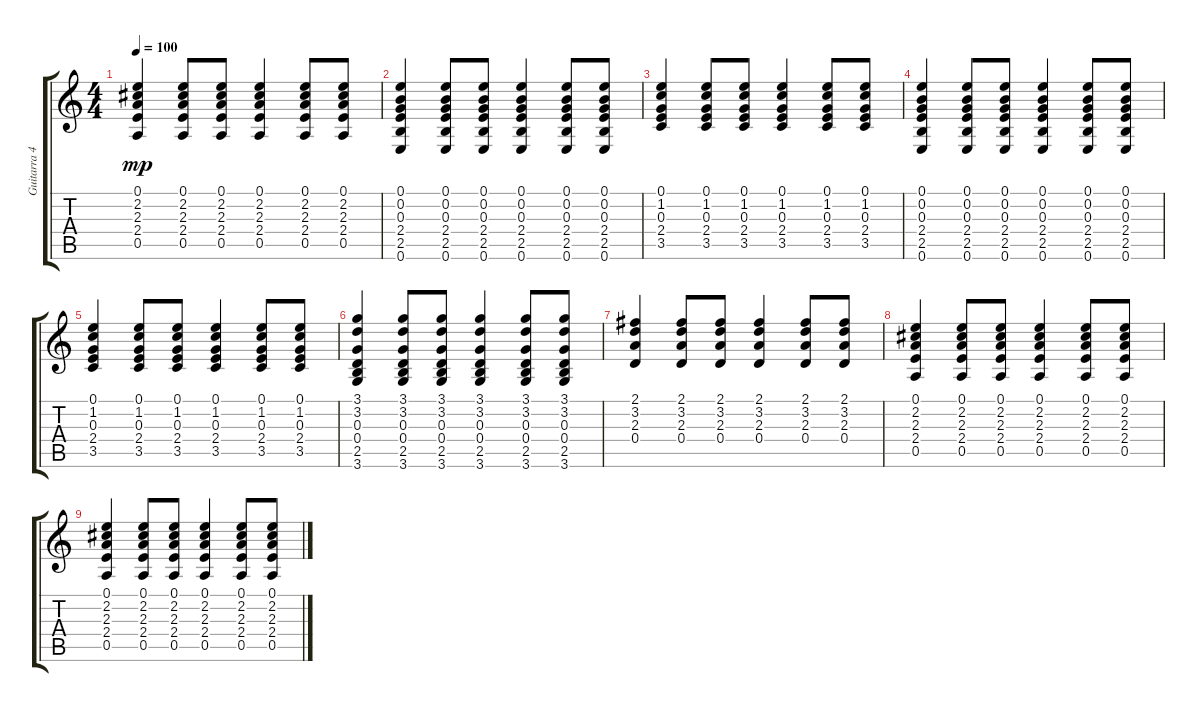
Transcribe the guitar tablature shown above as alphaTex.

\track ("Guitarra 4" "Guitarra 4") {instrument acousticguitarsteel}
\staff {score tabs}
\tuning (E4 B3 G3 D3 A2 E2) {hide}
\ts (4 4)
\tempo 100
\clef g2
\ks c
(0.1 2.2 2.3 2.4 0.5).4{dy mp} (0.1 2.2 2.3 2.4 0.5).8 (0.1 2.2 2.3 2.4 0.5).8 (0.1 2.2 2.3 2.4 0.5).4 (0.1 2.2 2.3 2.4 0.5).8 (0.1 2.2 2.3 2.4 0.5).8 |
(0.1 0.2 0.3 2.4 2.5 0.6).4 (0.1 0.2 0.3 2.4 2.5 0.6).8 (0.1 0.2 0.3 2.4 2.5 0.6).8 (0.1 0.2 0.3 2.4 2.5 0.6).4 (0.1 0.2 0.3 2.4 2.5 0.6).8 (0.1 0.2 0.3 2.4 2.5 0.6).8 |
(0.1 1.2 0.3 2.4 3.5).4 (0.1 1.2 0.3 2.4 3.5).8 (0.1 1.2 0.3 2.4 3.5).8 (0.1 1.2 0.3 2.4 3.5).4 (0.1 1.2 0.3 2.4 3.5).8 (0.1 1.2 0.3 2.4 3.5).8 |
(0.1 0.2 0.3 2.4 2.5 0.6).4 (0.1 0.2 0.3 2.4 2.5 0.6).8 (0.1 0.2 0.3 2.4 2.5 0.6).8 (0.1 0.2 0.3 2.4 2.5 0.6).4 (0.1 0.2 0.3 2.4 2.5 0.6).8 (0.1 0.2 0.3 2.4 2.5 0.6).8 |
(0.1 1.2 0.3 2.4 3.5).4 (0.1 1.2 0.3 2.4 3.5).8 (0.1 1.2 0.3 2.4 3.5).8 (0.1 1.2 0.3 2.4 3.5).4 (0.1 1.2 0.3 2.4 3.5).8 (0.1 1.2 0.3 2.4 3.5).8 |
(3.1 3.2 0.3 0.4 2.5 3.6).4 (3.1 3.2 0.3 0.4 2.5 3.6).8 (3.1 3.2 0.3 0.4 2.5 3.6).8 (3.1 3.2 0.3 0.4 2.5 3.6).4 (3.1 3.2 0.3 0.4 2.5 3.6).8 (3.1 3.2 0.3 0.4 2.5 3.6).8 |
(2.1 3.2 2.3 0.4).4 (2.1 3.2 2.3 0.4).8 (2.1 3.2 2.3 0.4).8 (2.1 3.2 2.3 0.4).4 (2.1 3.2 2.3 0.4).8 (2.1 3.2 2.3 0.4).8 |
(0.1 2.2 2.3 2.4 0.5).4 (0.1 2.2 2.3 2.4 0.5).8 (0.1 2.2 2.3 2.4 0.5).8 (0.1 2.2 2.3 2.4 0.5).4 (0.1 2.2 2.3 2.4 0.5).8 (0.1 2.2 2.3 2.4 0.5).8 |
(0.1 2.2 2.3 2.4 0.5).4 (0.1 2.2 2.3 2.4 0.5).8 (0.1 2.2 2.3 2.4 0.5).8 (0.1 2.2 2.3 2.4 0.5).4 (0.1 2.2 2.3 2.4 0.5).8 (0.1 2.2 2.3 2.4 0.5).8
